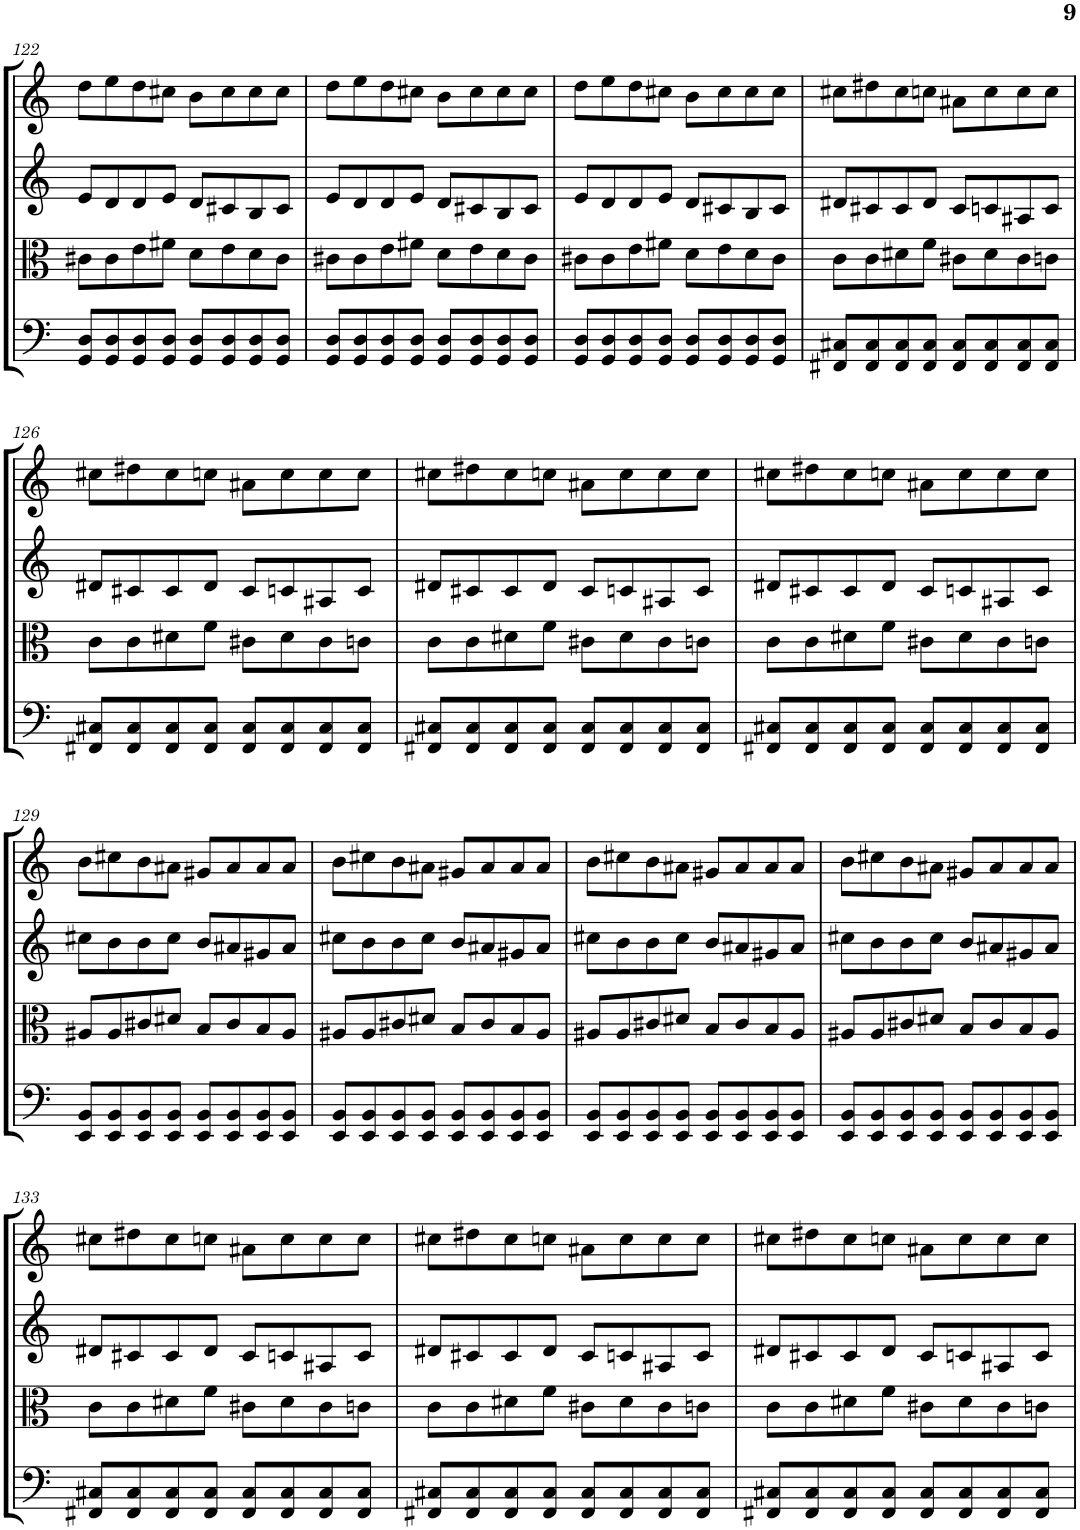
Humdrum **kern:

**kern	**kern	**kern	**kern
*part4	*part3	*part2	*part1
*staff4	*staff3	*staff2	*staff1
*I"Violoncello	*I"Viola	*I"Violin II	*I"Violin I
*I'Vc	*I'Vla	*I'Vln	*I'Vln
!!LO:PB:g=z
*clefF4	*clefC3	*clefG2	*clefG2
*k[]	*k[]	*k[]	*k[]
*M4/4	*M4/4	*M4/4	*M4/4
=122	=122	=122	=122
8GG/ 8D/L	8c#X\L	8e/L	8dd\L
8GG/ 8D/	8c#\	8d/	8ee\
8GG/ 8D/	8e\	8d/	8dd\
8GG/ 8D/J	8f#X\J	8e/J	8cc#X\J
8GG/ 8D/L	8d\L	8d/L	8b\L
8GG/ 8D/	8e\	8c#X/	8cc#\
8GG/ 8D/	8d\	8B/	8cc#\
8GG/ 8D/J	8c#\J	8c#/J	8cc#\J
=123	=123	=123	=123
8GG/ 8D/L	8c#X\L	8e/L	8dd\L
8GG/ 8D/	8c#\	8d/	8ee\
8GG/ 8D/	8e\	8d/	8dd\
8GG/ 8D/J	8f#X\J	8e/J	8cc#X\J
8GG/ 8D/L	8d\L	8d/L	8b\L
8GG/ 8D/	8e\	8c#X/	8cc#\
8GG/ 8D/	8d\	8B/	8cc#\
8GG/ 8D/J	8c#\J	8c#/J	8cc#\J
=124	=124	=124	=124
8GG/ 8D/L	8c#X\L	8e/L	8dd\L
8GG/ 8D/	8c#\	8d/	8ee\
8GG/ 8D/	8e\	8d/	8dd\
8GG/ 8D/J	8f#X\J	8e/J	8cc#X\J
8GG/ 8D/L	8d\L	8d/L	8b\L
8GG/ 8D/	8e\	8c#X/	8cc#\
8GG/ 8D/	8d\	8B/	8cc#\
8GG/ 8D/J	8c#\J	8c#/J	8cc#\J
=125	=125	=125	=125
8FF#X/ 8C#X/L	8c\L	8d#X/L	8cc#X\L
8FF#/ 8C#/	8c\	8c#X/	8dd#X\
8FF#/ 8C#/	8d#X\	8c#/	8cc#\
8FF#/ 8C#/J	8f\J	8d#/J	8ccn\J
8FF#/ 8C#/L	8c#X\L	8c#/L	8a#X\L
8FF#/ 8C#/	8d#\	8cn/	8cc\
8FF#/ 8C#/	8c#\	8A#X/	8cc\
8FF#/ 8C#/J	8cn\J	8c/J	8cc\J
!!LO:LB:g=z
=126	=126	=126	=126
8FF#X/ 8C#X/L	8c\L	8d#X/L	8cc#X\L
8FF#/ 8C#/	8c\	8c#X/	8dd#X\
8FF#/ 8C#/	8d#X\	8c#/	8cc#\
8FF#/ 8C#/J	8f\J	8d#/J	8ccn\J
8FF#/ 8C#/L	8c#X\L	8c#/L	8a#X\L
8FF#/ 8C#/	8d#\	8cn/	8cc\
8FF#/ 8C#/	8c#\	8A#X/	8cc\
8FF#/ 8C#/J	8cn\J	8c/J	8cc\J
=127	=127	=127	=127
8FF#X/ 8C#X/L	8c\L	8d#X/L	8cc#X\L
8FF#/ 8C#/	8c\	8c#X/	8dd#X\
8FF#/ 8C#/	8d#X\	8c#/	8cc#\
8FF#/ 8C#/J	8f\J	8d#/J	8ccn\J
8FF#/ 8C#/L	8c#X\L	8c#/L	8a#X\L
8FF#/ 8C#/	8d#\	8cn/	8cc\
8FF#/ 8C#/	8c#\	8A#X/	8cc\
8FF#/ 8C#/J	8cn\J	8c/J	8cc\J
=128	=128	=128	=128
8FF#X/ 8C#X/L	8c\L	8d#X/L	8cc#X\L
8FF#/ 8C#/	8c\	8c#X/	8dd#X\
8FF#/ 8C#/	8d#X\	8c#/	8cc#\
8FF#/ 8C#/J	8f\J	8d#/J	8ccn\J
8FF#/ 8C#/L	8c#X\L	8c#/L	8a#X\L
8FF#/ 8C#/	8d#\	8cn/	8cc\
8FF#/ 8C#/	8c#\	8A#X/	8cc\
8FF#/ 8C#/J	8cn\J	8c/J	8cc\J
!!LO:LB:g=z
=129	=129	=129	=129
8EE/ 8BB/L	8A#X/L	8cc#X\L	8b\L
8EE/ 8BB/	8A#/	8b\	8cc#X\
8EE/ 8BB/	8c#X/	8b\	8b\
8EE/ 8BB/J	8d#X/J	8cc#\J	8a#X\J
8EE/ 8BB/L	8B/L	8b/L	8g#X/L
8EE/ 8BB/	8c#/	8a#X/	8a#/
8EE/ 8BB/	8B/	8g#X/	8a#/
8EE/ 8BB/J	8A#/J	8a#/J	8a#/J
=130	=130	=130	=130
8EE/ 8BB/L	8A#X/L	8cc#X\L	8b\L
8EE/ 8BB/	8A#/	8b\	8cc#X\
8EE/ 8BB/	8c#X/	8b\	8b\
8EE/ 8BB/J	8d#X/J	8cc#\J	8a#X\J
8EE/ 8BB/L	8B/L	8b/L	8g#X/L
8EE/ 8BB/	8c#/	8a#X/	8a#/
8EE/ 8BB/	8B/	8g#X/	8a#/
8EE/ 8BB/J	8A#/J	8a#/J	8a#/J
=131	=131	=131	=131
8EE/ 8BB/L	8A#X/L	8cc#X\L	8b\L
8EE/ 8BB/	8A#/	8b\	8cc#X\
8EE/ 8BB/	8c#X/	8b\	8b\
8EE/ 8BB/J	8d#X/J	8cc#\J	8a#X\J
8EE/ 8BB/L	8B/L	8b/L	8g#X/L
8EE/ 8BB/	8c#/	8a#X/	8a#/
8EE/ 8BB/	8B/	8g#X/	8a#/
8EE/ 8BB/J	8A#/J	8a#/J	8a#/J
=132	=132	=132	=132
8EE/ 8BB/L	8A#X/L	8cc#X\L	8b\L
8EE/ 8BB/	8A#/	8b\	8cc#X\
8EE/ 8BB/	8c#X/	8b\	8b\
8EE/ 8BB/J	8d#X/J	8cc#\J	8a#X\J
8EE/ 8BB/L	8B/L	8b/L	8g#X/L
8EE/ 8BB/	8c#/	8a#X/	8a#/
8EE/ 8BB/	8B/	8g#X/	8a#/
8EE/ 8BB/J	8A#/J	8a#/J	8a#/J
!!LO:LB:g=z
=133	=133	=133	=133
8FF#X/ 8C#X/L	8c\L	8d#X/L	8cc#X\L
8FF#/ 8C#/	8c\	8c#X/	8dd#X\
8FF#/ 8C#/	8d#X\	8c#/	8cc#\
8FF#/ 8C#/J	8f\J	8d#/J	8ccn\J
8FF#/ 8C#/L	8c#X\L	8c#/L	8a#X\L
8FF#/ 8C#/	8d#\	8cn/	8cc\
8FF#/ 8C#/	8c#\	8A#X/	8cc\
8FF#/ 8C#/J	8cn\J	8c/J	8cc\J
=134	=134	=134	=134
8FF#X/ 8C#X/L	8c\L	8d#X/L	8cc#X\L
8FF#/ 8C#/	8c\	8c#X/	8dd#X\
8FF#/ 8C#/	8d#X\	8c#/	8cc#\
8FF#/ 8C#/J	8f\J	8d#/J	8ccn\J
8FF#/ 8C#/L	8c#X\L	8c#/L	8a#X\L
8FF#/ 8C#/	8d#\	8cn/	8cc\
8FF#/ 8C#/	8c#\	8A#X/	8cc\
8FF#/ 8C#/J	8cn\J	8c/J	8cc\J
=135	=135	=135	=135
8FF#X/ 8C#X/L	8c\L	8d#X/L	8cc#X\L
8FF#/ 8C#/	8c\	8c#X/	8dd#X\
8FF#/ 8C#/	8d#X\	8c#/	8cc#\
8FF#/ 8C#/J	8f\J	8d#/J	8ccn\J
8FF#/ 8C#/L	8c#X\L	8c#/L	8a#X\L
8FF#/ 8C#/	8d#\	8cn/	8cc\
8FF#/ 8C#/	8c#\	8A#X/	8cc\
8FF#/ 8C#/J	8cn\J	8c/J	8cc\J
=	=	=	=
*-	*-	*-	*-
